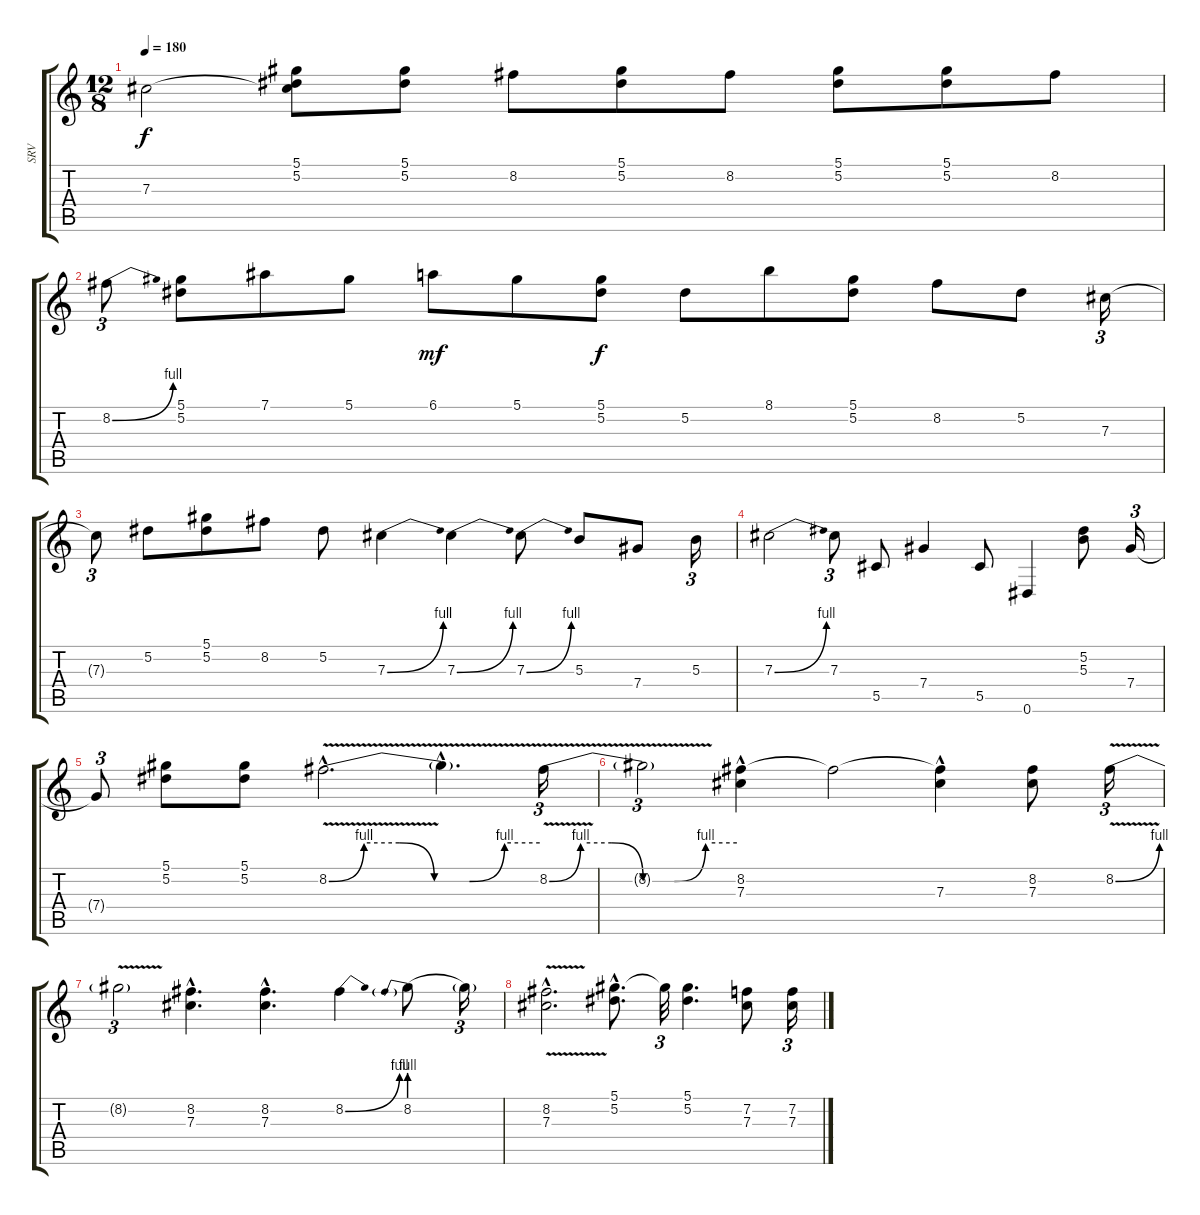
\track ("SRV" "SRV") {instrument overdrivenguitar}
\staff {score tabs}
\tuning (Eb4 Bb3 Gb3 Db3 Ab2 Eb2) {hide}
\ts (12 8)
\tempo 180
\clef g2
\ks c
7.3{t}.2{dy f} (5.1 5.2 7.3{t}).8 (5.1 5.2).8 8.2.8 (5.1 5.2).8 8.2.8 (5.1 5.2).8 (5.1 5.2).8 8.2.8 |
8.2{be (bend 0 0 60 4)}.8{tu (3 2)} (5.1 5.2).8 7.1.8 5.1.8 6.1.8{dy mf} 5.1.8 (5.1 5.2).8{dy f} 5.2.8 8.1.8 (5.1 5.2).8 8.2.8 5.2.8 7.3.16{tu (3 2)} |
7.3{t}.8{tu (3 2)} 5.2.8 (5.1 5.2).8 8.2.8 5.2.8 7.3{be (bend 0 0 60 4)}.4 7.3{be (bend 0 0 60 4)}.4 7.3{be (bend 0 0 60 4)}.8 5.3.8 7.4.8 5.3.16{tu (3 2)} |
7.3{be (bend 0 0 60 4)}.2 7.3.8{tu (3 2)} 5.5.8 7.4.4 5.5.8 0.6.4 (5.2 5.3).8 7.4.16{tu (3 2)} |
7.4{t}.8{tu (3 2)} (5.1 5.2).8 (5.1 5.2).8 8.2{be (custom 0 0 10 4 20 4 30 0 40 0 50 4 60 4) v hac}.2{d} 8.2{hac t}.4{d} 8.2{be (custom 0 0 10 4 20 4 30 0 40 0 50 4 60 4) v}.16{tu (3 2)} |
8.2{t}.2{tu (3 2)} (8.2{hac} 7.3).4 8.2{t}.2 (8.2{hac t} 7.3).4 (8.2 7.3).8 8.2{be (bend 0 0 60 4) v}.16{tu (3 2)} |
8.2{t}.2{tu (3 2)} (8.2{hac} 7.3{hac}).4{d} (8.2{hac} 7.3{hac}).4{d} 8.2{be (bend 0 0 60 4)}.4 8.2{be (prebend 0 4 60 4)}.8 8.2{t}.16{tu (3 2)} |
(8.2{v hac} 7.3{hac}).2{d} (5.1{hac} 5.2{hac}).8{d} 5.1{t}.32{tu (3 2)} (5.1 5.2).4{d} (7.2 7.3).8 (7.2 7.3).16{tu (3 2)}
